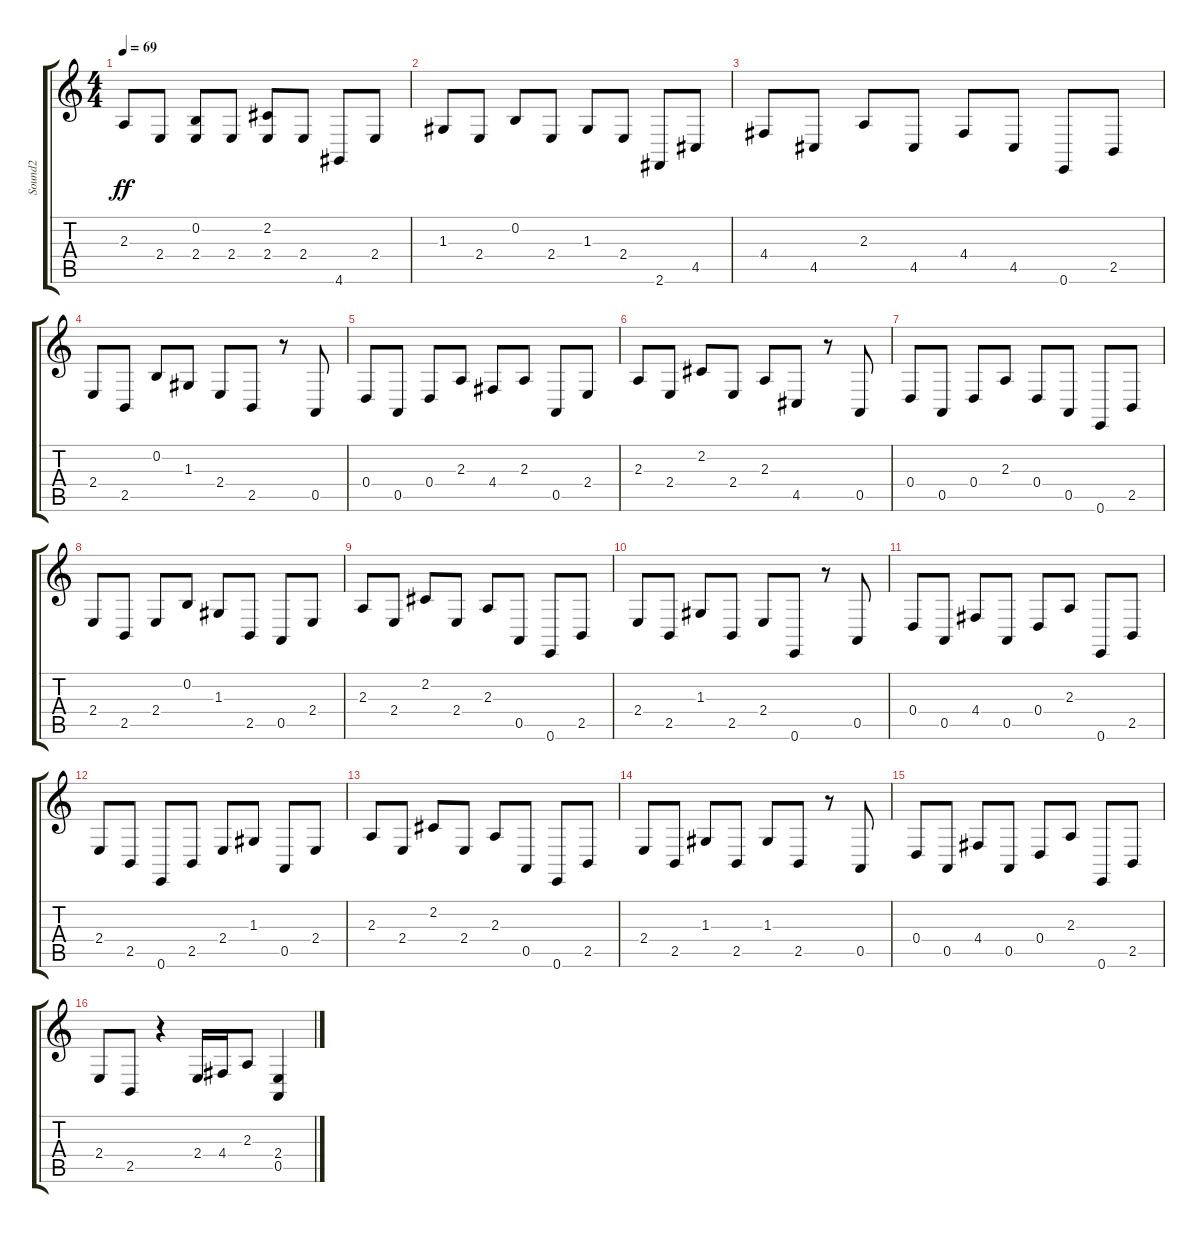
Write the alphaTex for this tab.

\track ("Sound2" "Sound2") {instrument stringensemble1}
\staff {score tabs}
\tuning (E4 B3 G3 D3 A2 E2) {hide}
\ts (4 4)
\tempo 69
\clef g2
\ks c
2.3.8{dy ff} 2.4.8 (0.2 2.4).8 2.4.8 (2.2 2.4).8 2.4.8 4.6.8 2.4.8 |
1.3.8 2.4.8 0.2.8 2.4.8 1.3.8 2.4.8 2.6.8 4.5.8 |
4.4.8 4.5.8 2.3.8 4.5.8 4.4.8 4.5.8 0.6.8 2.5.8 |
2.4.8 2.5.8 0.2.8 1.3.8 2.4.8 2.5.8 r.8 0.5.8 |
0.4.8 0.5.8 0.4.8 2.3.8 4.4.8 2.3.8 0.5.8 2.4.8 |
2.3.8 2.4.8 2.2.8 2.4.8 2.3.8 4.5.8 r.8 0.5.8 |
0.4.8 0.5.8 0.4.8 2.3.8 0.4.8 0.5.8 0.6.8 2.5.8 |
2.4.8 2.5.8 2.4.8 0.2.8 1.3.8 2.5.8 0.5.8 2.4.8 |
2.3.8 2.4.8 2.2.8 2.4.8 2.3.8 0.5.8 0.6.8 2.5.8 |
2.4.8 2.5.8 1.3.8 2.5.8 2.4.8 0.6.8 r.8 0.5.8 |
0.4.8 0.5.8 4.4.8 0.5.8 0.4.8 2.3.8 0.6.8 2.5.8 |
2.4.8 2.5.8 0.6.8 2.5.8 2.4.8 1.3.8 0.5.8 2.4.8 |
2.3.8 2.4.8 2.2.8 2.4.8 2.3.8 0.5.8 0.6.8 2.5.8 |
2.4.8 2.5.8 1.3.8 2.5.8 1.3.8 2.5.8 r.8 0.5.8 |
0.4.8 0.5.8 4.4.8 0.5.8 0.4.8 2.3.8 0.6.8 2.5.8 |
2.4.8 2.5.8 r.4 2.4.16 4.4.16 2.3.8 (2.4 0.5).4
